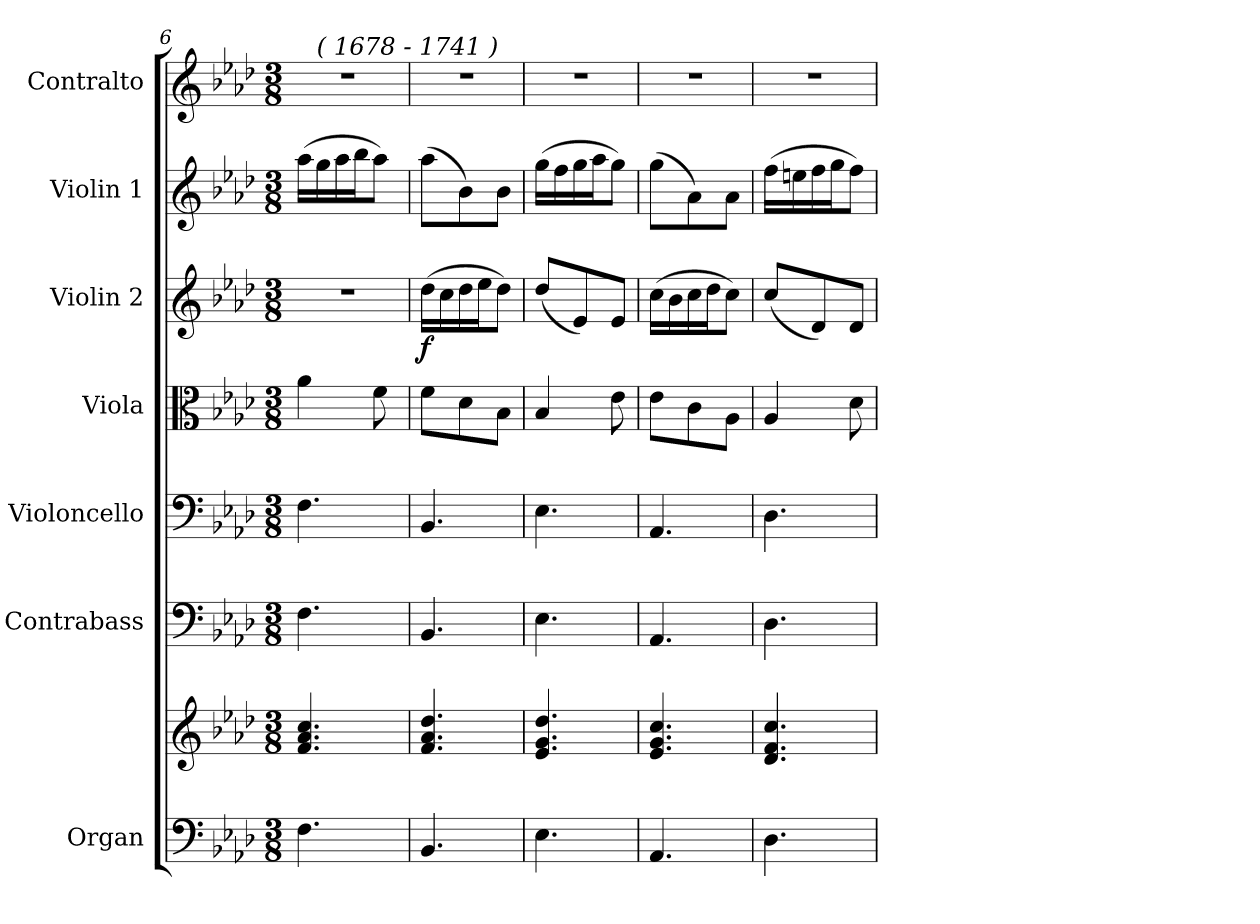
**kern	**kern	**kern	**kern	**kern	**kern	**dynam	**kern	**kern
*part7	*part7	*part6	*part5	*part4	*part3	*part3	*part2	*part1
*staff8	*staff7	*staff6	*staff5	*staff4	*staff3	*staff3	*staff2	*staff1
*I"Organ	*	*I"Contrabass	*I"Violoncello	*I"Viola	*I"Violin 2	*	*I"Violin 1	*I"Contralto
*I'Org.	*	*I'Cb.	*I'Vc.	*I'Vla.	*I'Vln. 2	*	*I'Vln. 1	*I'C.
*clefF4	*clefG2	*clefF4	*clefF4	*clefC3	*clefG2	*	*clefG2	*clefG2
*	*	*ITrd7c12	*	*	*	*	*	*
*k[b-e-a-d-]	*k[b-e-a-d-]	*k[b-e-a-d-]	*k[b-e-a-d-]	*k[b-e-a-d-]	*k[b-e-a-d-]	*	*k[b-e-a-d-]	*k[b-e-a-d-]
*f:	*f:	*f:	*f:	*f:	*f:	*	*f:	*f:
*M3/8	*M3/8	*M3/8	*M3/8	*M3/8	*M3/8	*	*M3/8	*M3/8
=6	=6	=6	=6	=6	=6	=6	=6	=6
!	!	!	!	!	!LO:N:vis=1	!	!	!LO:N:vis=1
*	*	*	*	*	*	*	*	*^
4.Fi\	4.fi/ 4.a-i 4.cci	4.FFi\	4.Fi\	4a-i\	4.r	.	(16aa-i\LL	4.r	16ryy
!	!	!	!	!	!	!	!	!	!LO:TX:a:i:t=( 1678 - 1741 )
.	.	.	.	.	.	.	16ggi\	.	4ryy
.	.	.	.	.	.	.	16aa-i\	.	.
.	.	.	.	.	.	.	16bb-i\J	.	.
.	.	.	.	8fi\	.	.	8aa-i\J)	.	.
.	.	.	.	.	.	.	.	.	16ryy
!!LO:LB:g=z
=7	=7	=7	=7	=7	=7	=7	=7	=7	=7
!	!	!	!	!	!	!	!	!LO:N:vis=1	!
*	*	*	*	*	*	*	*	*v	*v
4.BB-i/	4.fi/ 4.a-i 4.dd-i	4.BBB-i/	4.BB-i/	8fi\L	(16dd-i\LL	f	(8aa-i\L	4.r
.	.	.	.	.	16cci\	.	.	.
.	.	.	.	8d-i\	16dd-i\	.	8b-i\)	.
.	.	.	.	.	16ee-i\J	.	.	.
.	.	.	.	8B-i\J	8dd-i\J)	.	8b-i\J	.
=8	=8	=8	=8	=8	=8	=8	=8	=8
!	!	!	!	!	!	!	!	!LO:N:vis=1
4.E-i\	4.e-i/ 4.gi 4.dd-i	4.EE-i\	4.E-i\	4B-i/	(8dd-i/L	.	(16ggi\LL	4.r
.	.	.	.	.	.	.	16ffi\	.
.	.	.	.	.	8e-i/)	.	16ggi\	.
.	.	.	.	.	.	.	16aa-i\J	.
.	.	.	.	8e-i\	8e-i/J	.	8ggi\J)	.
=9	=9	=9	=9	=9	=9	=9	=9	=9
!	!	!	!	!	!	!	!	!LO:N:vis=1
4.AA-i/	4.e-i/ 4.gi 4.cci	4.AAA-i/	4.AA-i/	8e-i\L	(16cci\LL	.	(8ggi\L	4.r
.	.	.	.	.	16b-i\	.	.	.
.	.	.	.	8ci\	16cci\	.	8a-i\)	.
.	.	.	.	.	16dd-i\J	.	.	.
.	.	.	.	8A-i\J	8cci\J)	.	8a-i\J	.
=10	=10	=10	=10	=10	=10	=10	=10	=10
!	!	!	!	!	!	!	!	!LO:N:vis=1
4.D-i\	4.d-i/ 4.fi 4.cci	4.DD-i\	4.D-i\	4A-i/	(8cci/L	.	(16ffi\LL	4.r
.	.	.	.	.	.	.	16eeni\	.
.	.	.	.	.	8d-i/)	.	16ffi\	.
.	.	.	.	.	.	.	16ggi\J	.
.	.	.	.	8d-i\	8d-i/J	.	8ffi\J)	.
=	=	=	=	=	=	=	=	=
*-	*-	*-	*-	*-	*-	*-	*-	*-
